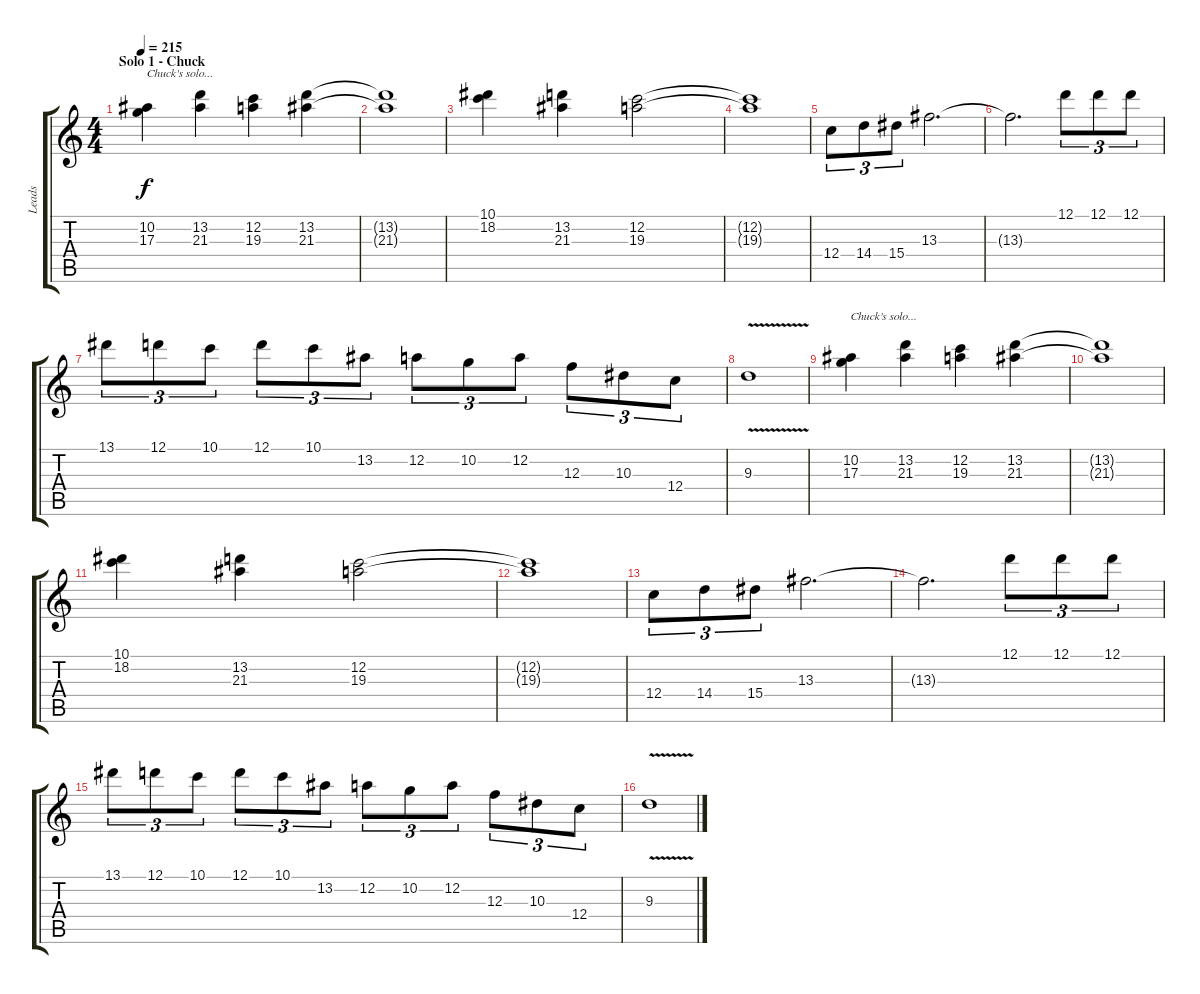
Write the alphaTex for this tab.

\track ("Leads" "Leads") {instrument distortionguitar}
\staff {score tabs}
\tuning (D4 A3 F3 C3 G2 D2) {hide}
\ts (4 4)
\section ("" "Solo 1 - Chuck")
\tempo 215
\clef g2
\ks c
(10.2 17.3).4{txt "Chuck's solo..." dy f instrument distortionguitar} (13.2 21.3).4 (12.2 19.3).4 (13.2 21.3).4 |
(13.2{t} 21.3{t}).1 |
(10.1 18.2).4 (13.2 21.3).4 (12.2 19.3).2 |
(12.2{t} 19.3{t}).1 |
12.4.8{tu (3 2)} 14.4.8{tu (3 2)} 15.4.8{tu (3 2)} 13.3.2{d} |
13.3{t}.2{d} 12.1.8{tu (3 2)} 12.1.8{tu (3 2)} 12.1.8{tu (3 2)} |
13.1.8{tu (3 2)} 12.1.8{tu (3 2)} 10.1.8{tu (3 2)} 12.1.8{tu (3 2)} 10.1.8{tu (3 2)} 13.2.8{tu (3 2)} 12.2.8{tu (3 2)} 10.2.8{tu (3 2)} 12.2.8{tu (3 2)} 12.3.8{tu (3 2)} 10.3.8{tu (3 2)} 12.4.8{tu (3 2)} |
9.3{v}.1 |
(10.2 17.3).4{txt "Chuck's solo..." instrument distortionguitar} (13.2 21.3).4 (12.2 19.3).4 (13.2 21.3).4 |
(13.2{t} 21.3{t}).1 |
(10.1 18.2).4 (13.2 21.3).4 (12.2 19.3).2 |
(12.2{t} 19.3{t}).1 |
12.4.8{tu (3 2)} 14.4.8{tu (3 2)} 15.4.8{tu (3 2)} 13.3.2{d} |
13.3{t}.2{d} 12.1.8{tu (3 2)} 12.1.8{tu (3 2)} 12.1.8{tu (3 2)} |
13.1.8{tu (3 2)} 12.1.8{tu (3 2)} 10.1.8{tu (3 2)} 12.1.8{tu (3 2)} 10.1.8{tu (3 2)} 13.2.8{tu (3 2)} 12.2.8{tu (3 2)} 10.2.8{tu (3 2)} 12.2.8{tu (3 2)} 12.3.8{tu (3 2)} 10.3.8{tu (3 2)} 12.4.8{tu (3 2)} |
9.3{v}.1
